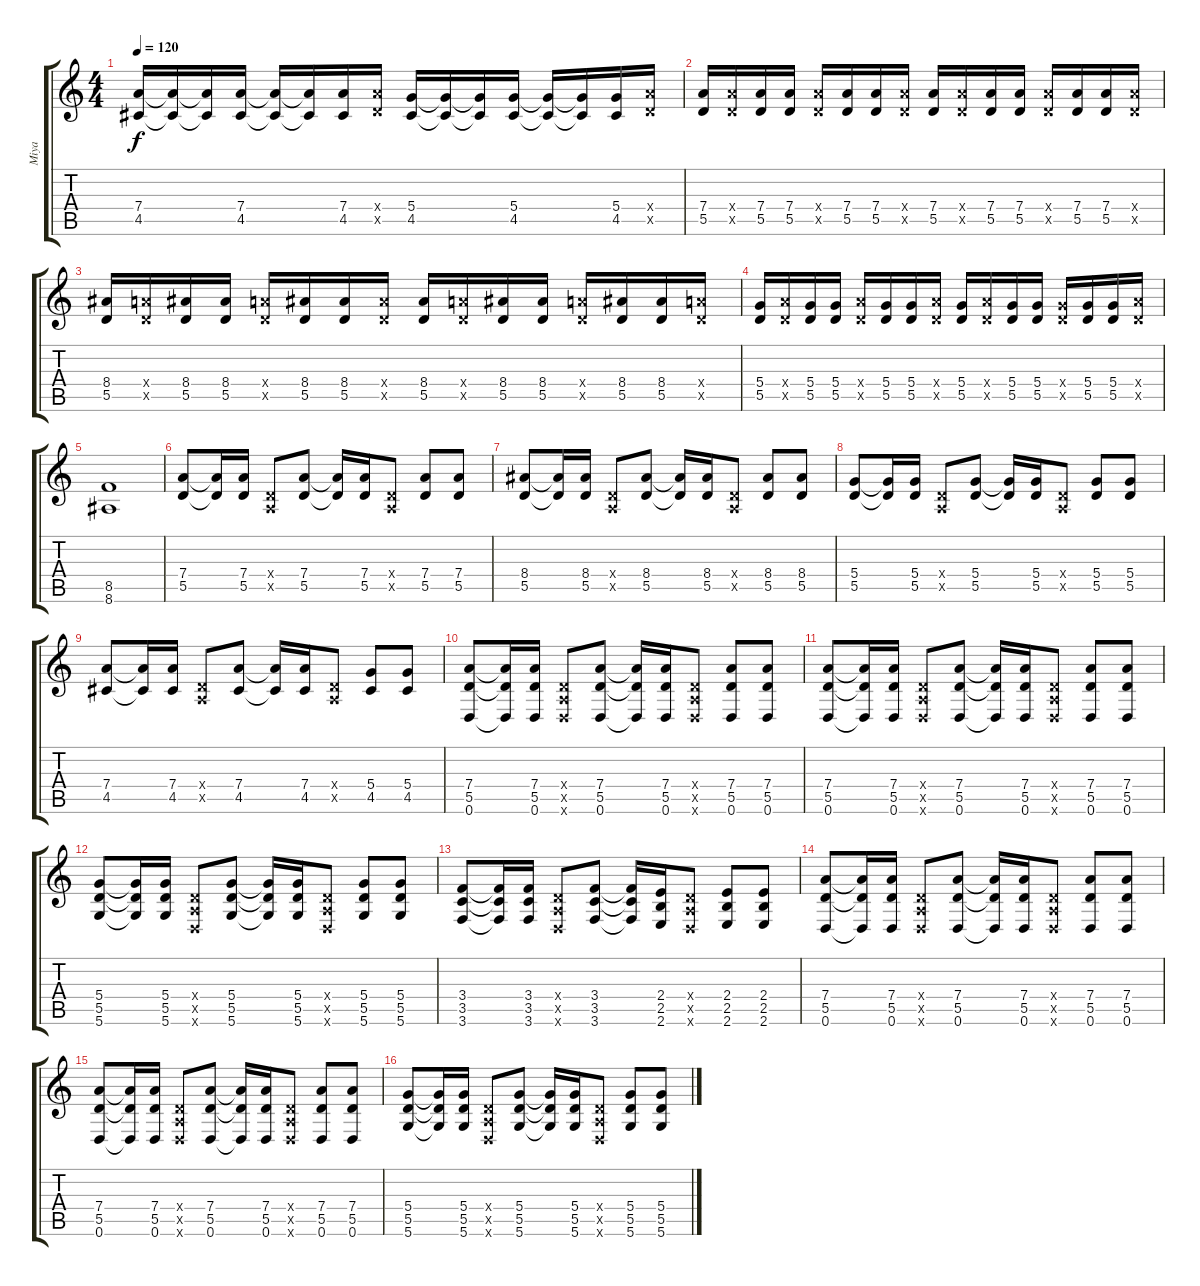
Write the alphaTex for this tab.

\track ("Miya" "Miya") {instrument electricguitarjazz}
\staff {score tabs}
\tuning (E4 B3 G3 D3 A2 D2) {hide}
\ts (4 4)
\tempo 120
\clef g2
\ks c
(7.4 4.5).16{dy f} (7.4{t} 4.5{t}).16 (7.4{t} 4.5{t}).16 (7.4 4.5).16 (7.4{t} 4.5{t}).16 (7.4{t} 4.5{t}).16 (7.4 4.5).16 (7.4{x} 5.5{x}).16 (5.4 4.5).16 (5.4{t} 4.5{t}).16 (5.4{t} 4.5{t}).16 (5.4 4.5).16 (5.4{t} 4.5{t}).16 (5.4{t} 4.5{t}).16 (5.4 4.5).16 (7.4{x} 5.5{x}).16 |
(7.4 5.5).16 (7.4{x} 5.5{x}).16 (7.4 5.5).16 (7.4 5.5).16 (7.4{x} 5.5{x}).16 (7.4 5.5).16 (7.4 5.5).16 (7.4{x} 5.5{x}).16 (7.4 5.5).16 (7.4{x} 5.5{x}).16 (7.4 5.5).16 (7.4 5.5).16 (7.4{x} 5.5{x}).16 (7.4 5.5).16 (7.4 5.5).16 (7.4{x} 5.5{x}).16 |
(8.4 5.5).16 (7.4{x} 5.5{x}).16 (8.4 5.5).16 (8.4 5.5).16 (7.4{x} 5.5{x}).16 (8.4 5.5).16 (8.4 5.5).16 (8.4{x} 5.5{x}).16 (8.4 5.5).16 (7.4{x} 5.5{x}).16 (8.4 5.5).16 (8.4 5.5).16 (7.4{x} 5.5{x}).16 (8.4 5.5).16 (8.4 5.5).16 (7.4{x} 5.5{x}).16 |
(5.4 5.5).16 (7.4{x} 5.5{x}).16 (5.4 5.5).16 (5.4 5.5).16 (7.4{x} 5.5{x}).16 (5.4 5.5).16 (5.4 5.5).16 (7.4{x} 5.5{x}).16 (5.4 5.5).16 (7.4{x} 5.5{x}).16 (5.4 5.5).16 (5.4 5.5).16 (5.4{x} 5.5{x}).16 (5.4 5.5).16 (5.4 5.5).16 (7.4{x} 5.5{x}).16 |
(8.5 8.6).1{volume 14 balance 8 instrument overdrivenguitar} |
(7.4 5.5).8{instrument distortionguitar} (7.4{t} 5.5{t}).16 (7.4 5.5).16 (0.4{x} 0.5{x}).8 (7.4 5.5).8 (7.4{t} 5.5{t}).16 (7.4 5.5).16 (0.4{x} 0.5{x}).8 (7.4 5.5).8 (7.4 5.5).8 |
(8.4 5.5).8 (8.4{t} 5.5{t}).16 (8.4 5.5).16 (0.4{x} 0.5{x}).8 (8.4 5.5).8 (8.4{t} 5.5{t}).16 (8.4 5.5).16 (0.4{x} 0.5{x}).8 (8.4 5.5).8 (8.4 5.5).8 |
(5.4 5.5).8 (5.4{t} 5.5{t}).16 (5.4 5.5).16 (0.4{x} 0.5{x}).8 (5.4 5.5).8 (5.4{t} 5.5{t}).16 (5.4 5.5).16 (0.4{x} 0.5{x}).8 (5.4 5.5).8 (5.4 5.5).8 |
(7.4 4.5).8 (7.4{t} 4.5{t}).16 (7.4 4.5).16 (0.4{x} 0.5{x}).8 (7.4 4.5).8 (7.4{t} 4.5{t}).16 (7.4 4.5).16 (0.4{x} 0.5{x}).8 (5.4 4.5).8 (5.4 4.5).8 |
(7.4 5.5 0.6).8 (7.4{t} 5.5{t} 0.6{t}).16 (7.4 5.5 0.6).16 (0.4{x} 0.5{x} 0.6{x}).8 (7.4 5.5 0.6).8 (7.4{t} 5.5{t} 0.6{t}).16 (7.4 5.5 0.6).16 (0.4{x} 0.5{x} 0.6{x}).8 (7.4 5.5 0.6).8 (7.4 5.5 0.6).8 |
(7.4 5.5 0.6).8 (7.4{t} 5.5{t} 0.6{t}).16 (7.4 5.5 0.6).16 (0.4{x} 0.5{x} 0.6{x}).8 (7.4 5.5 0.6).8 (7.4{t} 5.5{t} 0.6{t}).16 (7.4 5.5 0.6).16 (0.4{x} 0.5{x} 0.6{x}).8 (7.4 5.5 0.6).8 (7.4 5.5 0.6).8 |
(5.4 5.5 5.6).8 (5.4{t} 5.5{t} 5.6{t}).16 (5.4 5.5 5.6).16 (0.4{x} 0.5{x} 0.6{x}).8 (5.4 5.5 5.6).8 (5.4{t} 5.5{t} 5.6{t}).16 (5.4 5.5 5.6).16 (0.4{x} 0.5{x} 0.6{x}).8 (5.4 5.5 5.6).8 (5.4 5.5 5.6).8 |
(3.4 3.5 3.6).8 (3.4{t} 3.5{t} 3.6{t}).16 (3.4 3.5 3.6).16 (0.4{x} 0.5{x} 0.6{x}).8 (3.4 3.5 3.6).8 (3.4{t} 3.5{t} 3.6{t}).16 (2.4 2.5 2.6).16 (0.4{x} 0.5{x} 0.6{x}).8 (2.4 2.5 2.6).8 (2.4 2.5 2.6).8 |
(7.4 5.5 0.6).8 (7.4{t} 5.5{t} 0.6{t}).16 (7.4 5.5 0.6).16 (0.4{x} 0.5{x} 0.6{x}).8 (7.4 5.5 0.6).8 (7.4{t} 5.5{t} 0.6{t}).16 (7.4 5.5 0.6).16 (0.4{x} 0.5{x} 0.6{x}).8 (7.4 5.5 0.6).8 (7.4 5.5 0.6).8 |
(7.4 5.5 0.6).8 (7.4{t} 5.5{t} 0.6{t}).16 (7.4 5.5 0.6).16 (0.4{x} 0.5{x} 0.6{x}).8 (7.4 5.5 0.6).8 (7.4{t} 5.5{t} 0.6{t}).16 (7.4 5.5 0.6).16 (0.4{x} 0.5{x} 0.6{x}).8 (7.4 5.5 0.6).8 (7.4 5.5 0.6).8 |
(5.4 5.5 5.6).8 (5.4{t} 5.5{t} 5.6{t}).16 (5.4 5.5 5.6).16 (0.4{x} 0.5{x} 0.6{x}).8 (5.4 5.5 5.6).8 (5.4{t} 5.5{t} 5.6{t}).16 (5.4 5.5 5.6).16 (0.4{x} 0.5{x} 0.6{x}).8 (5.4 5.5 5.6).8 (5.4 5.5 5.6).8
